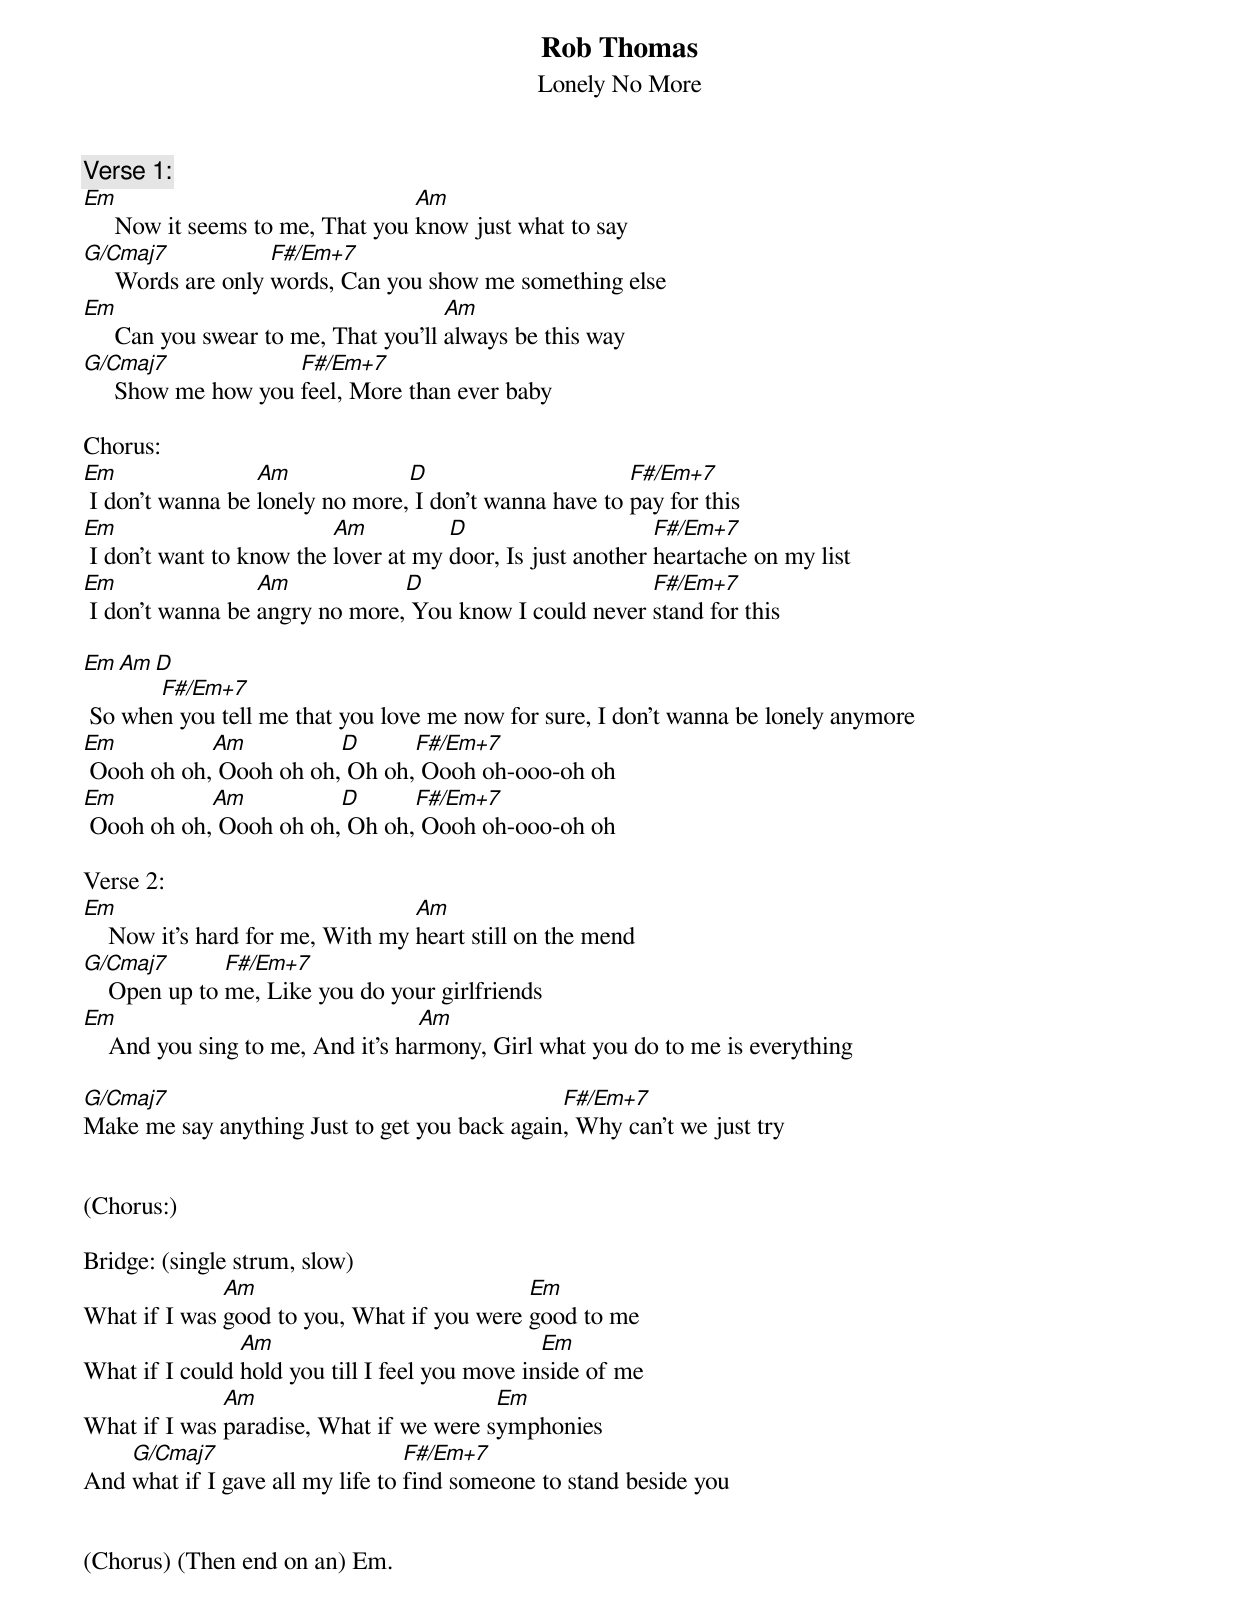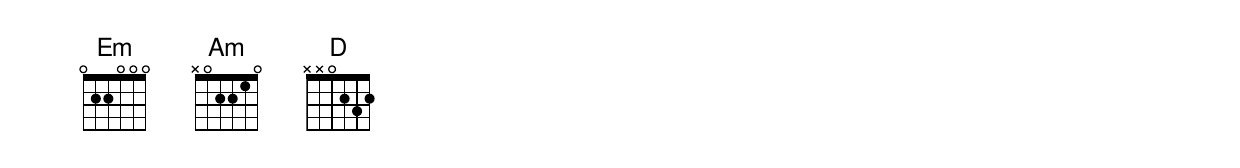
Rob Thomas
Lonely No More

Verse 1:
Em                                Am
     Now it seems to me, That you know just what to say
G/Cmaj7             F#/Em+7
     Words are only words, Can you show me something else
Em                                    Am
     Can you swear to me, That you'll always be this way
G/Cmaj7              F#/Em+7
     Show me how you feel, More than ever baby

Chorus:
Em                Am             D                      F#/Em+7
 I don't wanna be lonely no more, I don't wanna have to pay for this
Em                        Am          D                     F#/Em+7
 I don't want to know the lover at my door, Is just another heartache on my list
Em                Am            D                       F#/Em+7
 I don't wanna be angry no more, You know I could never stand for this

Em                            Am              D
       F#/Em+7
 So when you tell me that you love me now for sure, I don't wanna be lonely anymore
Em          Am          D      F#/Em+7
 Oooh oh oh, Oooh oh oh, Oh oh, Oooh oh-ooo-oh oh
Em          Am          D      F#/Em+7
 Oooh oh oh, Oooh oh oh, Oh oh, Oooh oh-ooo-oh oh

Verse 2:
Em                                Am
    Now it's hard for me, With my heart still on the mend
G/Cmaj7        F#/Em+7
    Open up to me, Like you do your girlfriends
Em                                 Am
    And you sing to me, And it's harmony, Girl what you do to me is everything

G/Cmaj7                                        F#/Em+7
Make me say anything Just to get you back again, Why can't we just try


(Chorus:)

Bridge: (single strum, slow)
              Am                            Em
What if I was good to you, What if you were good to me
                Am                              Em
What if I could hold you till I feel you move inside of me
              Am                         Em
What if I was paradise, What if we were symphonies
    G/Cmaj7                       F#/Em+7
And what if I gave all my life to find someone to stand beside you


(Chorus) (Then end on an) Em.
